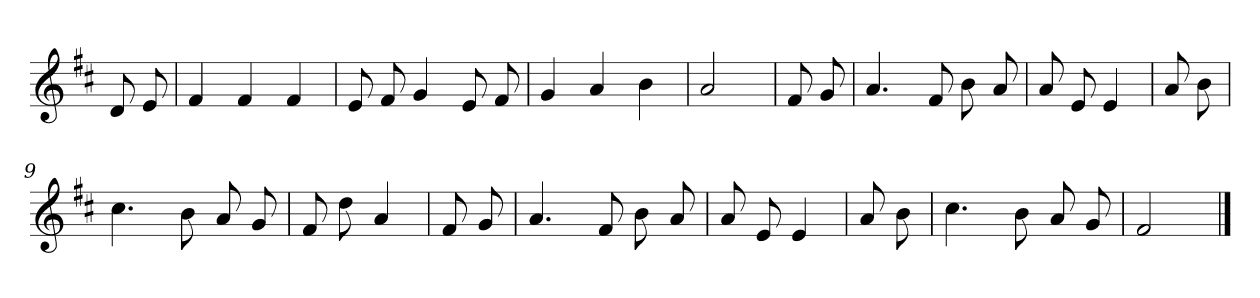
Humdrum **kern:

**kern
*part1
*staff1
*clefG2
*k[f#c#]
*D:
=
8d
8e
=1
4f#
4f#
4f#
=2
8e
8f#
4g
8e
8f#
=3
4g
4a
4b
=4
2a
=5
8f#
8g
=6
4.a
8f#
8b
8a
=7
8a
8e
4e
=8
8a
8b
=9
4.cc#
8b
8a
8g
=10
8f#
8dd
4a
=11
8f#
8g
=12
4.a
8f#
8b
8a
=13
8a
8e
4e
=14
8a
8b
=15
4.cc#
8b
8a
8g
=16
2f#
==
*-
